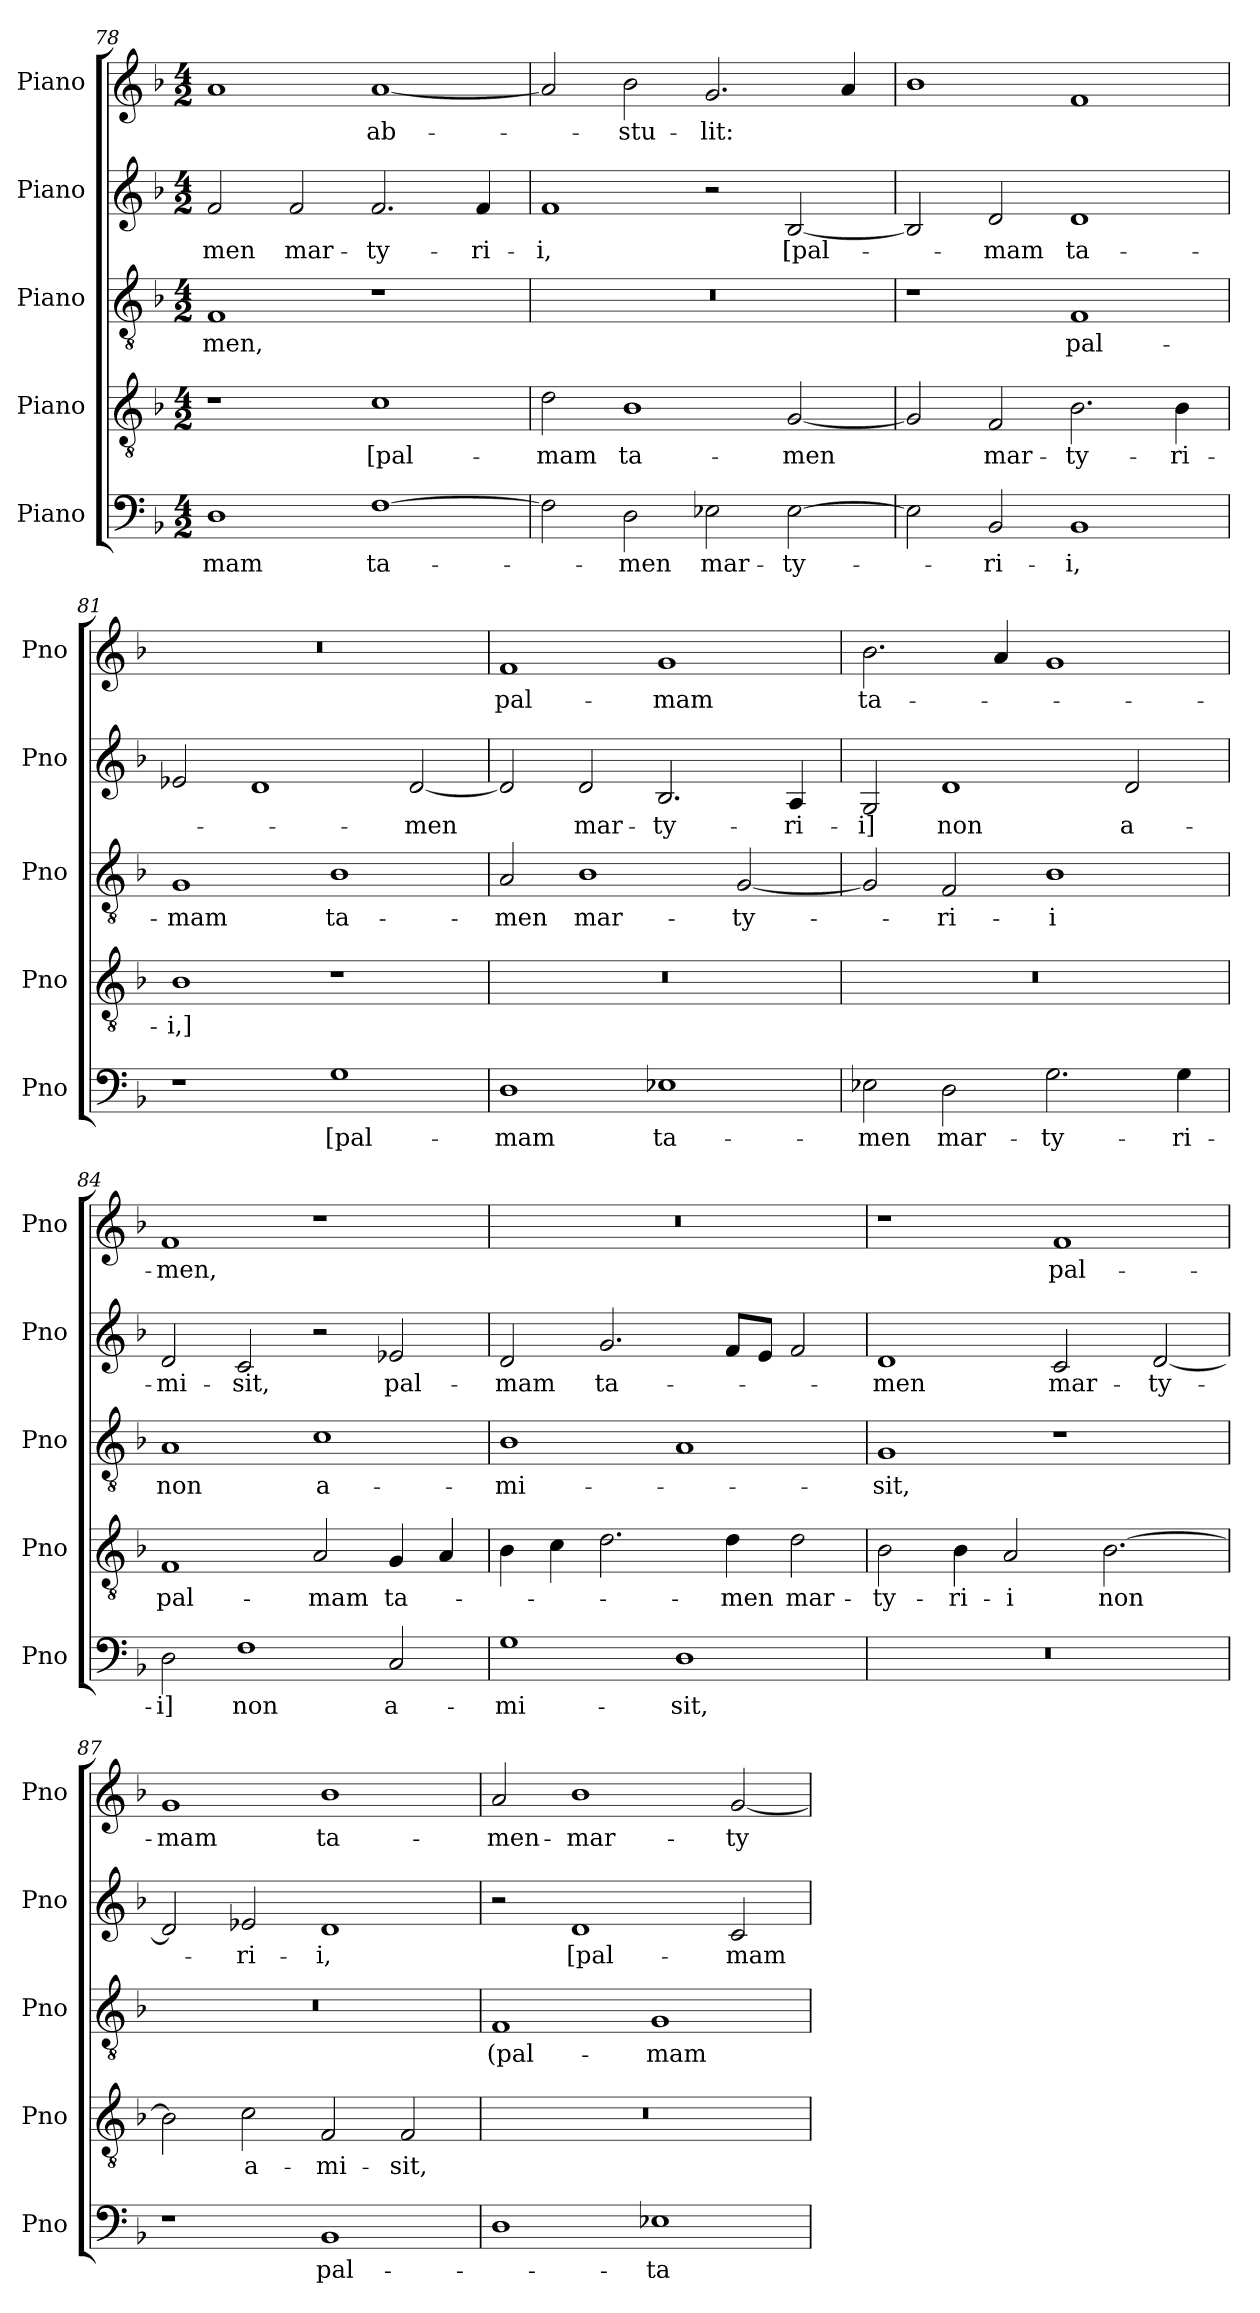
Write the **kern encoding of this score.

**kern	**text	**kern	**text	**kern	**text	**kern	**text	**kern	**text
*part5	*part5	*part4	*part4	*part3	*part3	*part2	*part2	*part1	*part1
*staff5	*staff5	*staff4	*staff4	*staff3	*staff3	*staff2	*staff2	*staff1	*staff1
*I"Piano	*	*I"Piano	*	*I"Piano	*	*I"Piano	*	*I"Piano	*
*I'Pno	*	*I'Pno	*	*I'Pno	*	*I'Pno	*	*I'Pno	*
*clefF4	*	*clefGv2	*	*clefGv2	*	*clefG2	*	*clefG2	*
*k[b-]	*	*k[b-]	*	*k[b-]	*	*k[b-]	*	*k[b-]	*
*M4/2	*	*M4/2	*	*M4/2	*	*M4/2	*	*M4/2	*
=78	=78	=78	=78	=78	=78	=78	=78	=78	=78
1D	-mam	1r	.	1F	-men,	2f/	-men	1a	.
.	.	.	.	.	.	2f/	mar-	.	.
[1F	ta­-	1c	[pal­-	1r	.	2.f/	-ty­-	[1a	ab-
.	.	.	.	.	.	4f/	-ri-	.	.
=79	=79	=79	=79	=79	=79	=79	=79	=79	=79
2F\]	.	2d\	-mam	0r	.	1f	-i,	2a/]	.
2D\	-men	1B-	ta­-	.	.	.	.	2b-\	-stu-
2E-X\	mar-	.	.	.	.	2r	.	2.g/	-lit:
[2E-\	-ty-	[2G/	-men	.	.	[2B-/	[pal-	.	.
.	.	.	.	.	.	.	.	4a/	.
=80	=80	=80	=80	=80	=80	=80	=80	=80	=80
2E-\]	.	2G/]	.	1r	.	2B-/]	.	1b-	.
2BB-/	-ri-	2F/	mar-	.	.	2d/	-mam	.	.
1BB-	-i,	2.B-\	-ty­-	1F	pal-	1d	ta-	1f	.
.	.	4B-\	-ri-	.	.	.	.	.	.
=81	=81	=81	=81	=81	=81	=81	=81	=81	=81
1r	.	1B-	-i,]	1G	-mam	2e-X/	.	0r	.
.	.	.	.	.	.	1d	.	.	.
1G	[pal­-	1r	.	1B-	ta-	.	.	.	.
.	.	.	.	.	.	[2d/	-men	.	.
=82	=82	=82	=82	=82	=82	=82	=82	=82	=82
1D	-mam	0r	.	2A/	-men	2d/]	.	1f	pal-
.	.	.	.	1B-	mar-	2d/	mar-	.	.
1E-X	ta-	.	.	.	.	2.B-/	-ty­-	1g	-mam
.	.	.	.	[2G/	-ty­-	.	.	.	.
.	.	.	.	.	.	4A/	-ri­-	.	.
!!LO:PB:g=z
=83	=83	=83	=83	=83	=83	=83	=83	=83	=83
2E-X\	-men	0r	.	2G/]	.	2G/	-i]	2.b-\	ta-
2D\	mar­-	.	.	2F/	-ri-	1d	non	.	.
.	.	.	.	.	.	.	.	4a/	.
2.G\	-ty­-	.	.	1B-	-i	.	.	1g	.
.	.	.	.	.	.	2d/	a­-	.	.
4G\	-ri-	.	.	.	.	.	.	.	.
=84	=84	=84	=84	=84	=84	=84	=84	=84	=84
2D\	-i]	1F	pal-	1A	non	2d/	-mi-	1f	-men,
1F	non	.	.	.	.	2c/	-sit,	.	.
.	.	2A/	-mam	1c	a-	2r	.	1r	.
2C/	a­-	4G/	ta­-	.	.	2e-X/	pal-	.	.
.	.	4A/	.	.	.	.	.	.	.
=85	=85	=85	=85	=85	=85	=85	=85	=85	=85
1G	-mi­-	4B-\	.	1B-	-mi-	2d/	-mam	0r	.
.	.	4c\	.	.	.	.	.	.	.
.	.	2.d\	.	.	.	2.g/	ta-	.	.
1D	-sit,	.	.	1A	.	.	.	.	.
.	.	4d\	-men	.	.	8f/L	.	.	.
.	.	.	.	.	.	8e/J	.	.	.
.	.	2d\	mar-	.	.	2f/	.	.	.
=86	=86	=86	=86	=86	=86	=86	=86	=86	=86
0r	.	2B-\	-ty-	1G	-sit,	1d	-men	1r	.
.	.	4B-\	-ri­-	.	.	.	.	.	.
.	.	2A/	-i	.	.	.	.	.	.
.	.	.	.	1r	.	2c/	mar-	1f	pal-
.	.	[2.B-\	non	.	.	.	.	.	.
.	.	.	.	.	.	[2d/	-ty-	.	.
=87	=87	=87	=87	=87	=87	=87	=87	=87	=87
1r	.	2B-\]	.	0r	.	2d/]	.	1g	-mam
.	.	2c\	a-	.	.	2e-X/	-ri-	.	.
1BB-	pal-	2F/	-mi-	.	.	1d	-i,	1b-	ta­-
.	.	2F/	-sit,	.	.	.	.	.	.
=88	=88	=88	=88	=88	=88	=88	=88	=88	=88
1D	.	0r	.	1F	(pal-	2r	.	2a/	-men-
.	.	.	.	.	.	1d	[pal-	1b-	-mar­-
1E-X	-ta­-	.	.	1G	-mam	.	.	.	.
.	.	.	.	.	.	2c/	-mam	[2g/	-ty­-
=	=	=	=	=	=	=	=	=	=
*-	*-	*-	*-	*-	*-	*-	*-	*-	*-
